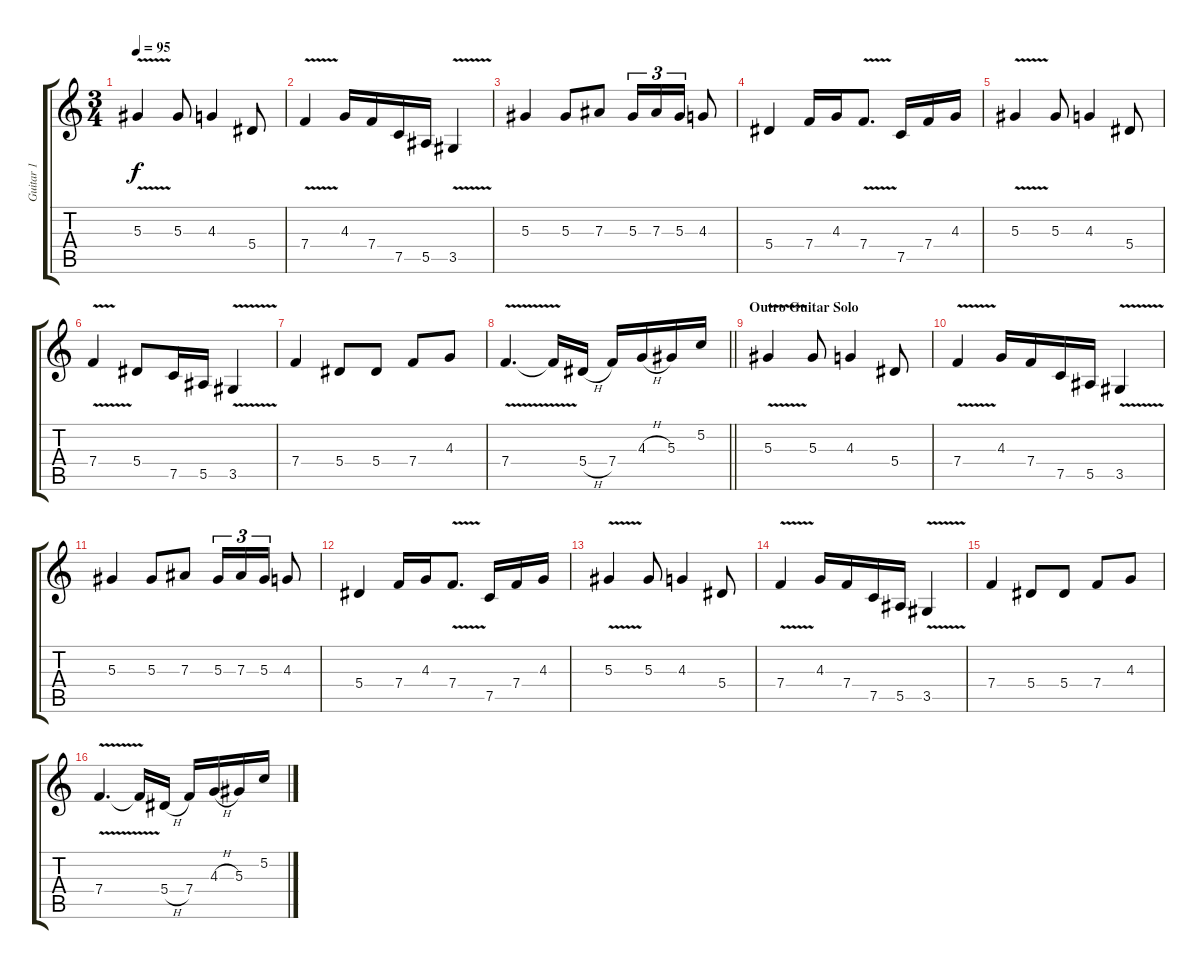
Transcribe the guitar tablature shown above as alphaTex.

\track ("Guitar 1" "Guitar 1") {instrument acousticguitarsteel}
\staff {score tabs}
\tuning (C4 G3 Eb3 Bb2 F2 C2) {hide}
\ts (3 4)
\tempo 95
\clef g2
\ks c
5.3{v}.4{dy f} 5.3.8 4.3.4 5.4.8 |
7.4{v}.4 4.3.16 7.4.16 7.5.16 5.5.16 3.5{v}.4 |
5.3.4 5.3.8 7.3.8 5.3.16{tu (3 2)} 7.3.16{tu (3 2)} 5.3.16{tu (3 2)} 4.3.8 |
5.4.4 7.4.16 4.3.16 7.4{v}.8{d} 7.5.16 7.4.16 4.3.16 |
5.3{v}.4 5.3.8 4.3.4 5.4.8 |
7.4{v}.4 5.4.8 7.5.16 5.5.16 3.5{v}.4 |
7.4.4 5.4.8 5.4.8 7.4.8 4.3.8 |
\barLineRight lightlight
7.4{v}.4{d} 7.4{t}.16 5.4{h}.16 7.4.16 4.3{h}.16 5.3.16 5.2.16 |
\section ("" "Outro Guitar Solo")
5.3{v}.4 5.3.8 4.3.4 5.4.8 |
7.4{v}.4 4.3.16 7.4.16 7.5.16 5.5.16 3.5{v}.4 |
5.3.4 5.3.8 7.3.8 5.3.16{tu (3 2)} 7.3.16{tu (3 2)} 5.3.16{tu (3 2)} 4.3.8 |
5.4.4 7.4.16 4.3.16 7.4{v}.8{d} 7.5.16 7.4.16 4.3.16 |
5.3{v}.4 5.3.8 4.3.4 5.4.8 |
7.4{v}.4 4.3.16 7.4.16 7.5.16 5.5.16 3.5{v}.4 |
7.4.4 5.4.8 5.4.8 7.4.8 4.3.8 |
7.4{v}.4{d} 7.4{t}.16 5.4{h}.16 7.4.16 4.3{h}.16 5.3.16 5.2.16
